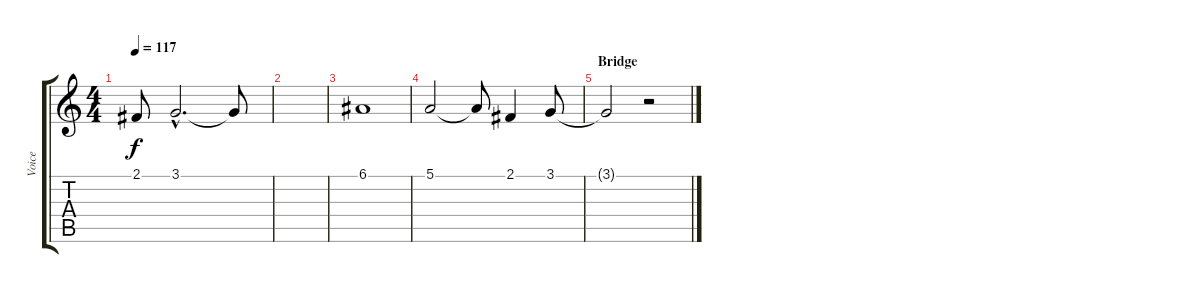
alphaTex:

\track ("Voice" "Voice") {instrument altosax}
\staff {score tabs}
\tuning (E4 B3 G3 D3 A2 E2) {hide}
\ts (4 4)
\tempo 117
\clef g2
\ks c
2.1.8{dy f} 3.1{hac}.2{d} 3.1{t}.8 |
|
6.1.1 |
5.1.2 5.1{t}.8 2.1.4 3.1.8 |
\section ("" "Bridge")
3.1{t}.2 r.2
